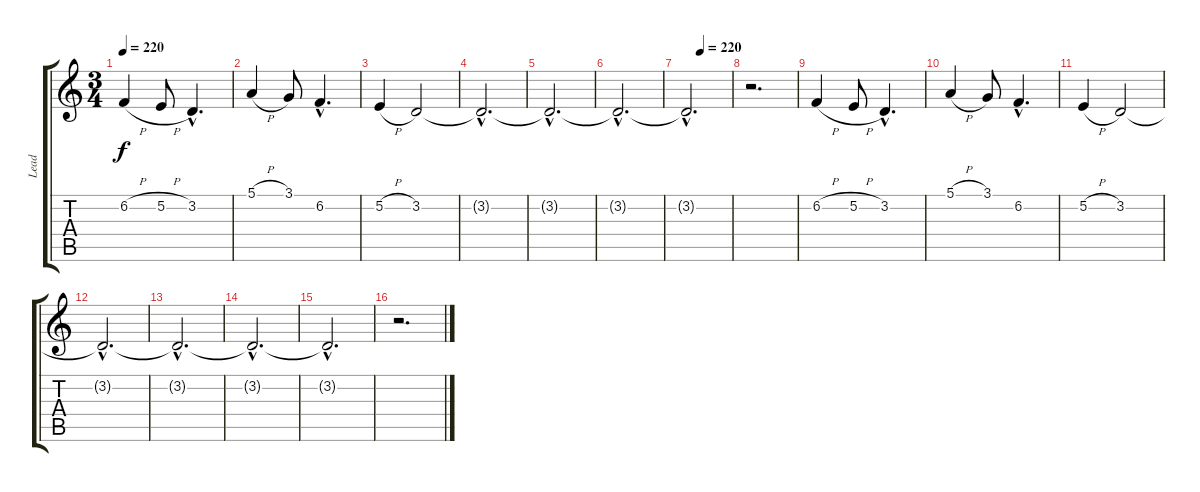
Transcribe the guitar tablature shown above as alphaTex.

\track ("Lead" "Lead") {instrument flute}
\staff {score tabs}
\tuning (E4 B3 G3 D3 A2 E2) {hide}
\ts (3 4)
\tempo 220
\clef g2
\ks c
6.2{h}.4{dy f} 5.2{h}.8 3.2{hac}.4{d} |
5.1{h}.4 3.1.8 6.2{hac}.4{d} |
5.2{h}.4 3.2.2 |
3.2{hac t}.2{d} |
3.2{hac t}.2{d} |
3.2{hac t}.2{d} |
\tempo (220 0.3333333333333333)
3.2{hac t}.2{d} |
r.2{d} |
6.2{h}.4 5.2{h}.8 3.2{hac}.4{d} |
5.1{h}.4 3.1.8 6.2{hac}.4{d} |
5.2{h}.4 3.2.2 |
3.2{hac t}.2{d} |
3.2{hac t}.2{d} |
3.2{hac t}.2{d} |
3.2{hac t}.2{d} |
r.2{d}
